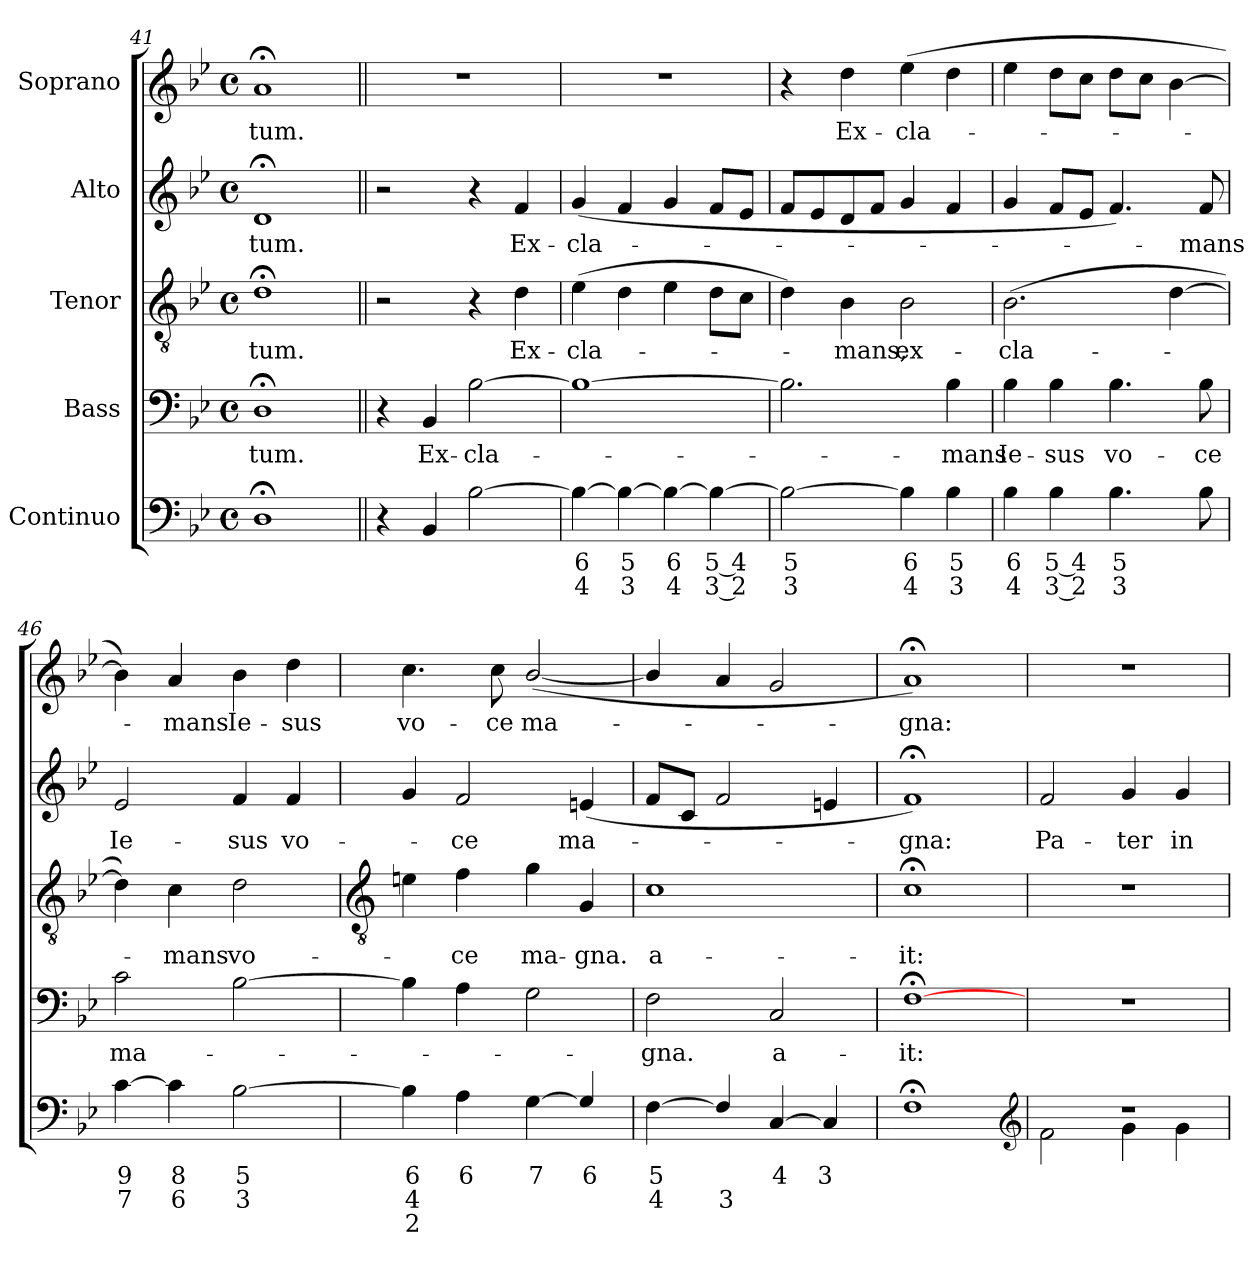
**kern	**text	**text	**text	**kern	**text	**kern	**text	**kern	**text	**kern	**text
*part5	*part5	*part5	*part5	*part4	*part4	*part3	*part3	*part2	*part2	*part1	*part1
*staff5	*staff5	*staff5	*staff5	*staff4	*staff4	*staff3	*staff3	*staff2	*staff2	*staff1	*staff1
*I"Continuo	*	*	*	*I"Bass	*	*I"Tenor	*	*I"Alto	*	*I"Soprano	*
*clefF4	*	*	*	*clefF4	*	*clefGv2	*	*clefG2	*	*clefG2	*
*k[b-e-]	*	*	*	*k[b-e-]	*	*k[b-e-]	*	*k[b-e-]	*	*k[b-e-]	*
*B-:	*	*	*	*B-:	*	*B-:	*	*B-:	*	*B-:	*
*M4/4	*	*	*	*M4/4	*	*M4/4	*	*M4/4	*	*M4/4	*
*met(c)	*	*	*	*met(c)	*	*met(c)	*	*met(c)	*	*met(c)	*
=41	=41	=41	=41	=41	=41	=41	=41	=41	=41	=41	=41
!	!	!	!	!	!LO:LY:b	!	!LO:LY:b	!	!LO:LY:b	!	!LO:LY:b
1D;<	.	.	.	1D;<	-tum.	1d;<	-tum.	1d;<	-tum.	1a;<	-tum.
=42||	=42||	=42||	=42||	=42||	=42||	=42||	=42||	=42||	=42||	=42||	=42||
4r	.	.	.	4r	.	2r	.	2r	.	1r	.
!	!	!	!	!	!LO:LY:b	!	!	!	!	!	!
4BB-	.	.	.	4BB-	Ex-	.	.	.	.	.	.
!	!	!	!	!	!LO:LY:b	!	!	!	!	!	!
[2B-\	.	.	.	[2B-	-cla-	4r	.	4r	.	.	.
!	!	!	!	!	!	!	!LO:LY:b	!	!LO:LY:b	!	!
.	.	.	.	.	.	4d	Ex-	4f	Ex-	.	.
=43	=43	=43	=43	=43	=43	=43	=43	=43	=43	=43	=43
!	!LO:LY:b	!LO:LY:b	!	!	!	!	!LO:LY:b	!	!LO:LY:b	!	!
4B-_	6	4	.	1B-_	.	(>4e-	-cla-	(<4g	-cla-	1r	.
!	!LO:LY:b	!LO:LY:b	!	!	!	!	!	!	!	!	!
4B-\_	5	3	.	.	.	4d	.	4f	.	.	.
!	!LO:LY:b	!LO:LY:b	!	!	!	!	!	!	!	!	!
4B-_	6	4	.	.	.	4e-	.	4g	.	.	.
!	!LO:LY:b	!LO:LY:b	!	!	!	!	!	!	!	!	!
4B-_	5 4	3 2	.	.	.	8dL	.	8fL	.	.	.
.	.	.	.	.	.	8cJ	.	8e-J	.	.	.
=44	=44	=44	=44	=44	=44	=44	=44	=44	=44	=44	=44
!	!LO:LY:b	!LO:LY:b	!	!	!	!	!	!	!	!	!
2B-_	5	3	.	2.B-]	.	4d)	.	8fL	.	4r	.
.	.	.	.	.	.	.	.	8e-	.	.	.
!	!	!	!	!	!	!	!LO:LY:b	!	!	!	!LO:LY:b
.	.	.	.	.	.	4B-	mans,	8d	.	4dd\	Ex-
.	.	.	.	.	.	.	.	8fJ	.	.	.
!	!LO:LY:b	!LO:LY:b	!	!	!	!	!LO:LY:b	!	!	!	!LO:LY:b
4B-]	6	4	.	.	.	2B-	ex-	4g	.	(>4ee-\	-cla-
!	!LO:LY:b	!LO:LY:b	!	!	!LO:LY:b	!	!	!	!	!	!
4B-\	5	3	.	4B-	mans	.	.	4f	.	4dd\	.
=45	=45	=45	=45	=45	=45	=45	=45	=45	=45	=45	=45
!	!LO:LY:b	!LO:LY:b	!	!	!LO:LY:b	!	!LO:LY:b	!	!	!	!
4B-\	6	4	.	4B-	Ie-	(>2.B-	-cla-	4g	.	4ee-\	.
!	!LO:LY:b	!LO:LY:b	!	!	!LO:LY:b	!	!	!	!	!	!
4B-\	5 4	3 2	.	4B-	-sus	.	.	8fL	.	8dd\L	.
.	.	.	.	.	.	.	.	8e-J	.	8ccJ	.
!	!LO:LY:b	!LO:LY:b	!	!	!LO:LY:b	!	!	!	!	!	!
4.B-\	5	3	.	4.B-	vo-	.	.	4.f)	.	8dd\L	.
.	.	.	.	.	.	.	.	.	.	8cc\J	.
.	.	.	.	.	.	[4d	.	.	.	[4b-\	.
!	!	!	!	!	!LO:LY:b	!	!	!	!LO:LY:b	!	!
8B-\	.	.	.	8B-	-ce	.	.	8f	mans	.	.
=46	=46	=46	=46	=46	=46	=46	=46	=46	=46	=46	=46
!	!LO:LY:b	!LO:LY:b	!	!	!LO:LY:b	!	!	!	!LO:LY:b	!	!
[4c\	9	7	.	2c	ma-	4d])	.	2e-	Ie-	4b-\])	.
!	!LO:LY:b	!LO:LY:b	!	!	!	!	!LO:LY:b	!	!	!	!LO:LY:b
4c]	8	6	.	.	.	4c	mans	.	.	4a	mans
!	!LO:LY:b	!LO:LY:b	!	!	!	!	!LO:LY:b	!	!LO:LY:b	!	!LO:LY:b
[2B-\	5	3	.	[2B-	.	2d	vo-	4f	-sus	4b-\	Ie-
!	!	!	!	!	!	!	!	!	!LO:LY:b	!	!LO:LY:b
.	.	.	.	.	.	.	.	4f	vo-	4dd\	-sus
!!LO:LB:g=z
=47	=47	=47	=47	=47	=47	=47	=47	=47	=47	=47	=47
*	*	*	*	*	*	*clefGv2	*	*	*	*	*
!	!LO:LY:b	!LO:LY:b	!LO:LY:b	!	!	!	!	!	!	!	!LO:LY:b
*^	*	*	*	*	*	*	*	*	*	*	*
4B-\]	1ryy	6	4	2	4B-]	.	4en	.	4g	.	4.cc\	vo-
!	!	!LO:LY:b	!	!	!	!	!	!LO:LY:b	!	!LO:LY:b	!	!
4A\	.	6	.	.	4A	.	4f	ce	2f	ce	.	.
!	!	!	!	!	!	!	!	!	!	!	!	!LO:LY:b
.	.	.	.	.	.	.	.	.	.	.	8cc\	-ce
!	!	!LO:LY:b	!	!	!	!	!	!LO:LY:b	!	!	!	!LO:LY:b
[4G\	.	7	.	.	2G	.	4g	ma-	.	.	(<[2b-/	ma-
!	!	!LO:LY:b	!	!	!	!	!	!LO:LY:b	!	!LO:LY:b	!	!
4G]	.	6	.	.	.	.	4G	-gna.	(<4en	ma-	.	.
=48	=48	=48	=48	=48	=48	=48	=48	=48	=48	=48	=48	=48
!	!	!LO:LY:b	!LO:LY:b	!	!	!LO:LY:b	!	!LO:LY:b	!	!	!	!
[4F\	1ryy	5	4	.	2F	gna.	1c	a-	8fL	.	4b-/]	.
.	.	.	.	.	.	.	.	.	8cJ	.	.	.
!	!	!	!LO:LY:b	!	!	!	!	!	!	!	!	!
4F]	.	.	3	.	.	.	.	.	2f	.	4a	.
!	!	!LO:LY:b	!	!	!	!LO:LY:b	!	!	!	!	!	!
[4C	.	4	.	.	2C	a-	.	.	.	.	2g	.
!	!	!LO:LY:b	!	!	!	!	!	!	!	!	!	!
4C]	.	3	.	.	.	.	.	.	4en	.	.	.
=49	=49	=49	=49	=49	=49	=49	=49	=49	=49	=49	=49	=49
!	!	!	!	!	!	!LO:LY:b	!	!LO:LY:b	!	!LO:LY:b	!	!LO:LY:b
1F;<	1ryy	.	.	.	[1F;<	-it:	1c;<	-it:	1f;<)	gna:	1a;<)	gna:
*clefG2	*	*	*	*	*	*	*	*	*	*	*	*
=50	=50	=50	=50	=50	=50	=50	=50	=50	=50	=50	=50	=50
!	!	!	!	!	!	!	!	!	!	!LO:LY:b	!	!
1r	2f\	.	.	.	1r	.	1r	.	2f	Pa-	1r	.
!	!	!	!	!	!	!	!	!	!	!LO:LY:b	!	!
.	4g\	.	.	.	.	.	.	.	4g	-ter	.	.
!	!	!	!	!	!	!	!	!	!	!LO:LY:b	!	!
.	4g\	.	.	.	.	.	.	.	4g	in	.	.
*v	*v	*	*	*	*	*	*	*	*	*	*	*
=	=	=	=	=	=	=	=	=	=	=	=
*-	*-	*-	*-	*-	*-	*-	*-	*-	*-	*-	*-
